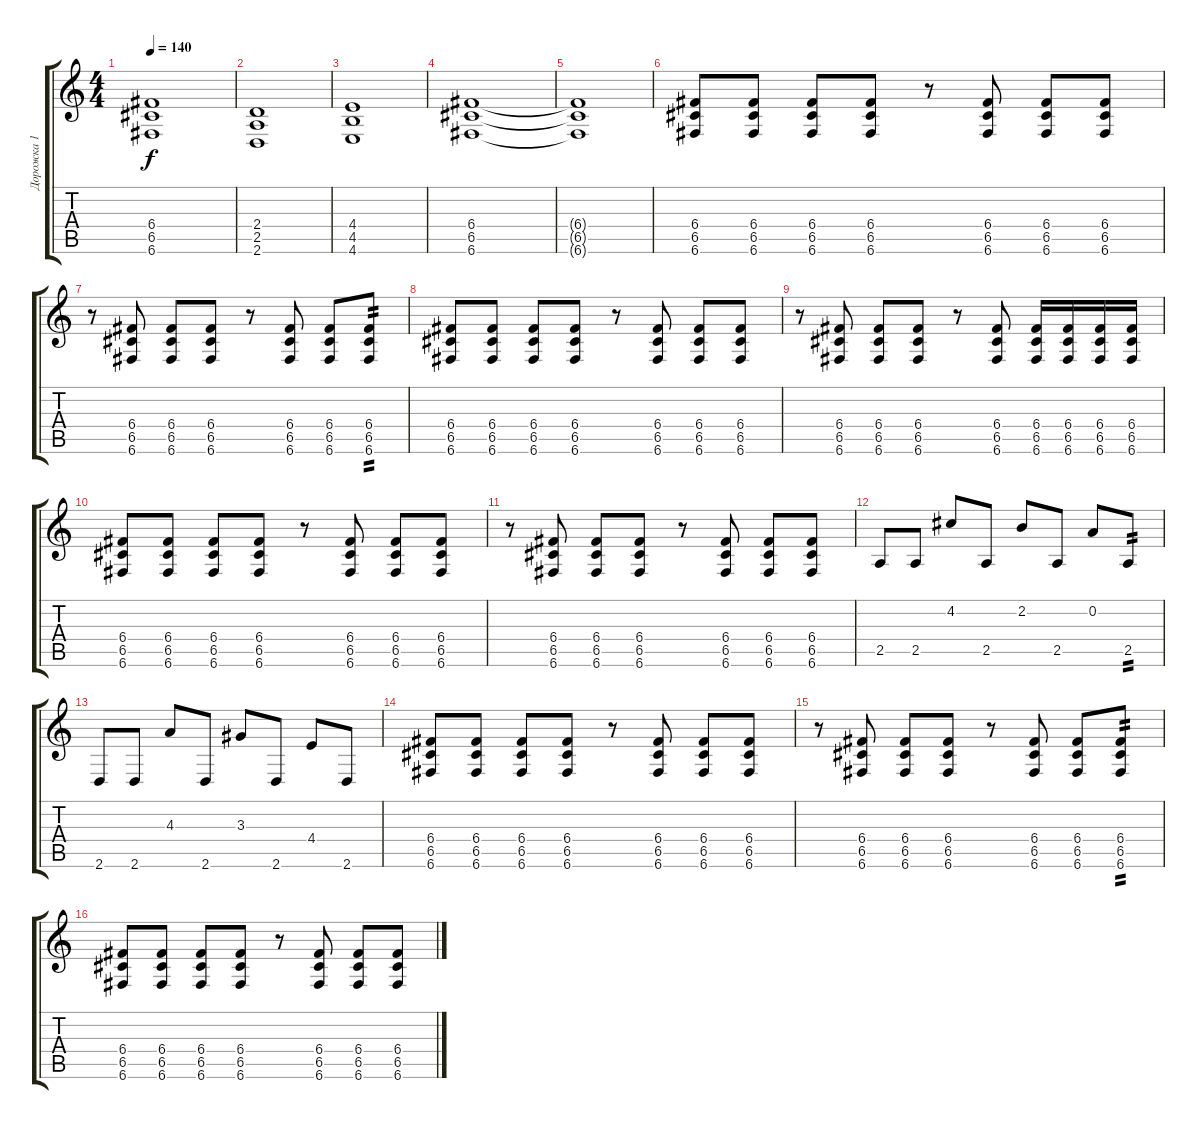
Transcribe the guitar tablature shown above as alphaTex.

\track ("Дорожка 1" "Дорожка 1") {instrument distortionguitar}
\staff {score tabs}
\tuning (D4 A3 F3 C3 G2 C2) {hide}
\ts (4 4)
\tempo 140
\clef g2
\ks c
(6.4{t} 6.5{t} 6.6{t}).1{dy f} |
(2.4 2.5 2.6).1 |
(4.4 4.5 4.6).1 |
(6.4 6.5 6.6).1 |
(6.4{t} 6.5{t} 6.6{t}).1 |
(6.4 6.5 6.6).8 (6.4 6.5 6.6).8 (6.4 6.5 6.6).8 (6.4 6.5 6.6).8 r.8 (6.4 6.5 6.6).8 (6.4 6.5 6.6).8 (6.4 6.5 6.6).8 |
r.8 (6.4 6.5 6.6).8 (6.4 6.5 6.6).8 (6.4 6.5 6.6).8 r.8 (6.4 6.5 6.6).8 (6.4 6.5 6.6).8 (6.4 6.5 6.6).8{tp 2} |
(6.4 6.5 6.6).8 (6.4 6.5 6.6).8 (6.4 6.5 6.6).8 (6.4 6.5 6.6).8 r.8 (6.4 6.5 6.6).8 (6.4 6.5 6.6).8 (6.4 6.5 6.6).8 |
r.8 (6.4 6.5 6.6).8 (6.4 6.5 6.6).8 (6.4 6.5 6.6).8 r.8 (6.4 6.5 6.6).8 (6.4 6.5 6.6).16 (6.4 6.5 6.6).16 (6.4 6.5 6.6).16 (6.4 6.5 6.6).16 |
(6.4 6.5 6.6).8 (6.4 6.5 6.6).8 (6.4 6.5 6.6).8 (6.4 6.5 6.6).8 r.8 (6.4 6.5 6.6).8 (6.4 6.5 6.6).8 (6.4 6.5 6.6).8 |
r.8 (6.4 6.5 6.6).8 (6.4 6.5 6.6).8 (6.4 6.5 6.6).8 r.8 (6.4 6.5 6.6).8 (6.4 6.5 6.6).8 (6.4 6.5 6.6).8 |
2.5.8 2.5.8 4.2.8 2.5.8 2.2.8 2.5.8 0.2.8 2.5.8{tp 2} |
2.6.8 2.6.8 4.3.8 2.6.8 3.3.8 2.6.8 4.4.8 2.6.8 |
(6.4 6.5 6.6).8 (6.4 6.5 6.6).8 (6.4 6.5 6.6).8 (6.4 6.5 6.6).8 r.8 (6.4 6.5 6.6).8 (6.4 6.5 6.6).8 (6.4 6.5 6.6).8 |
r.8 (6.4 6.5 6.6).8 (6.4 6.5 6.6).8 (6.4 6.5 6.6).8 r.8 (6.4 6.5 6.6).8 (6.4 6.5 6.6).8 (6.4 6.5 6.6).8{tp 2} |
(6.4 6.5 6.6).8 (6.4 6.5 6.6).8 (6.4 6.5 6.6).8 (6.4 6.5 6.6).8 r.8 (6.4 6.5 6.6).8 (6.4 6.5 6.6).8 (6.4 6.5 6.6).8
